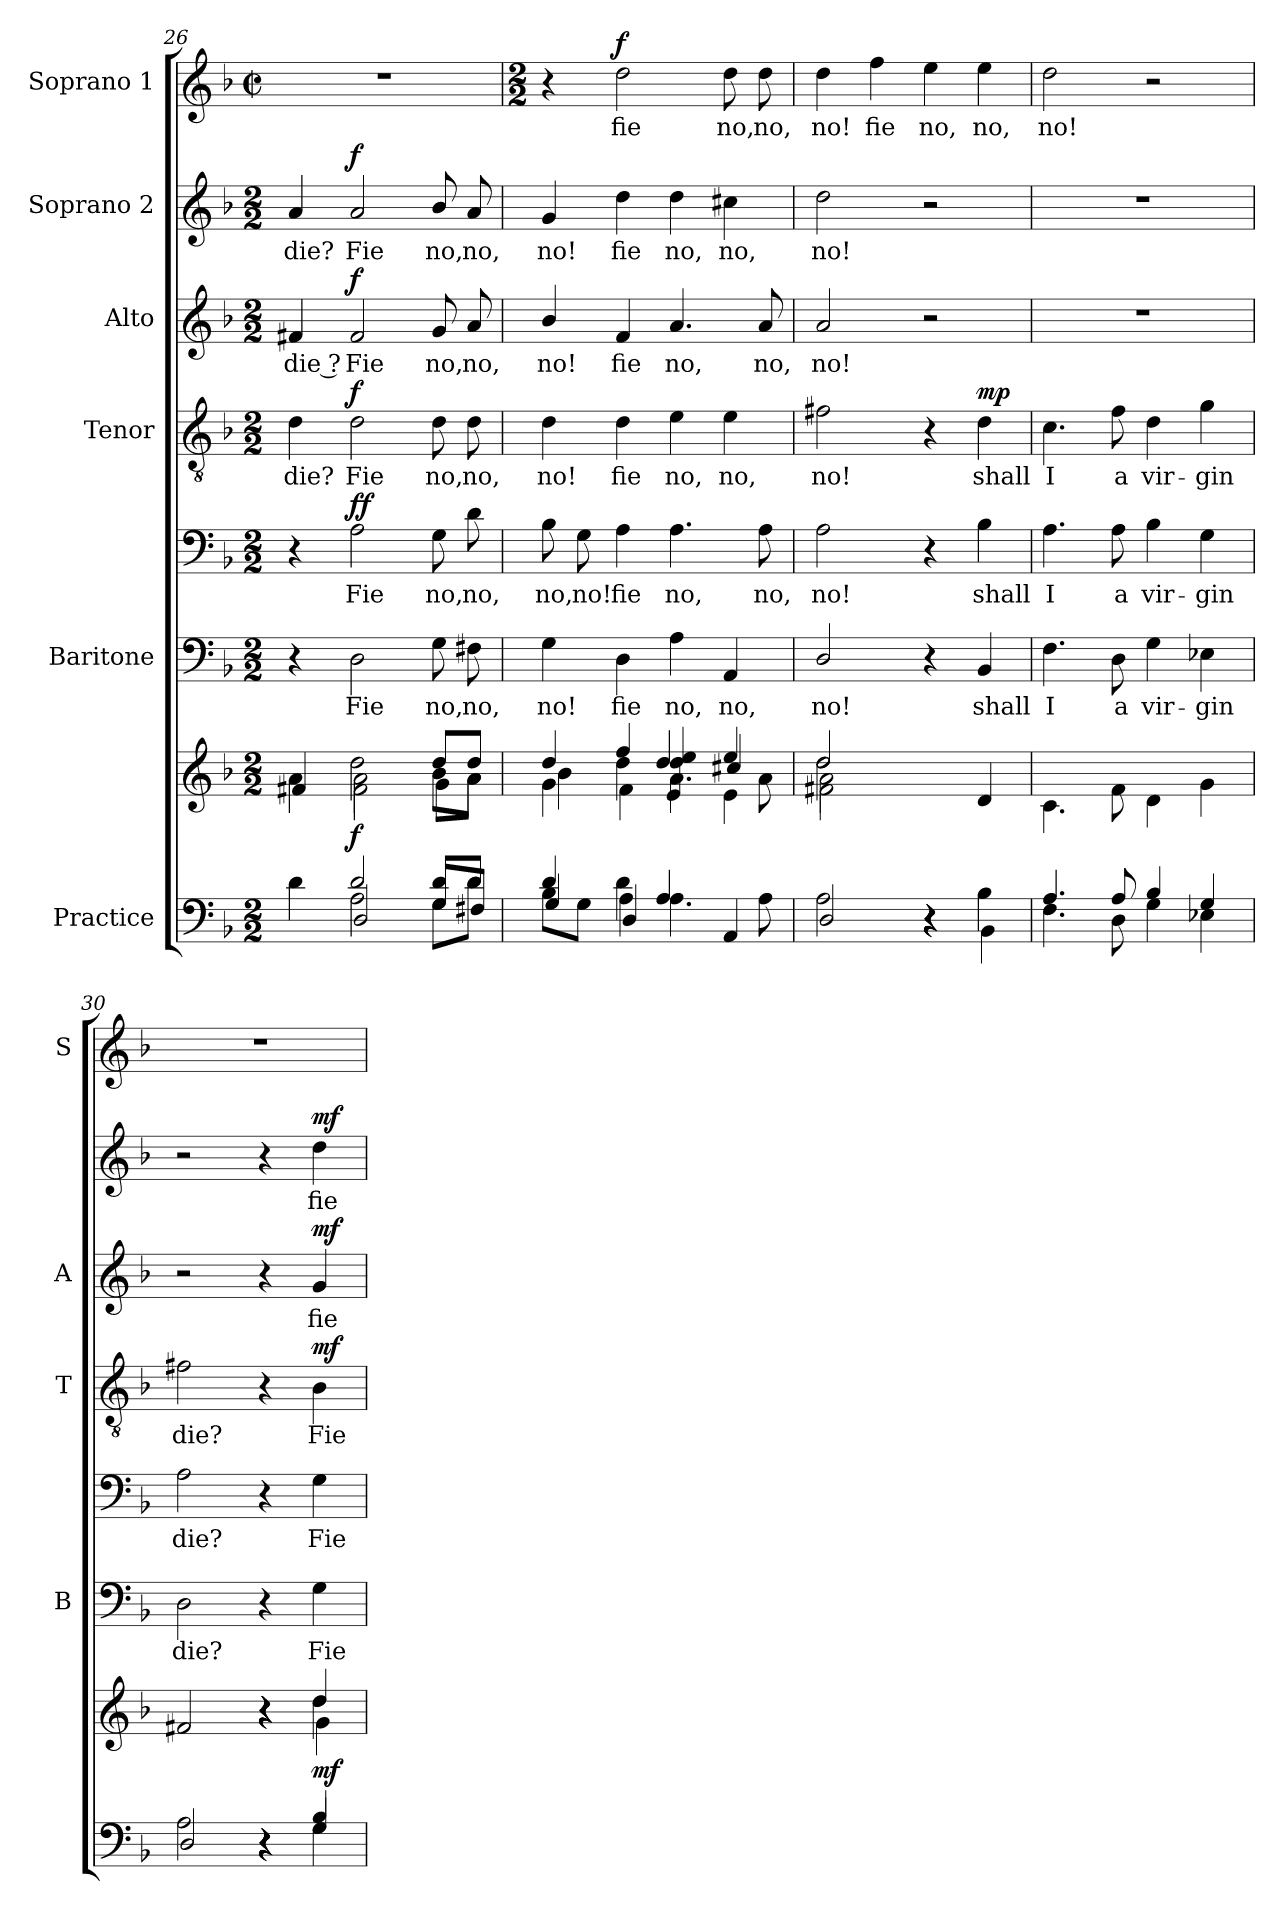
**kern	**kern	**dynam	**kern	**text	**kern	**text	**dynam	**kern	**text	**dynam	**kern	**text	**dynam	**kern	**text	**dynam	**kern	**text	**dynam
*part6	*part6	*part6	*part5	*part5	*part5	*part5	*part5	*part4	*part4	*part4	*part3	*part3	*part3	*part2	*part2	*part2	*part1	*part1	*part1
*staff8	*staff7	*staff7/8	*staff6	*staff6	*staff5	*staff5	*staff5/6	*staff4	*staff4	*staff4	*staff3	*staff3	*staff3	*staff2	*staff2	*staff2	*staff1	*staff1	*staff1
*I"Practice	*	*	*I"Baritone	*	*	*	*	*I"Tenor	*	*	*I"Alto	*	*	*I"Soprano 2	*	*	*I"Soprano 1	*	*
*	*	*	*I'B	*	*	*	*	*I'T	*	*	*I'A	*	*	*	*	*	*I'S	*	*
!!LO:LB:g=z
*clefF4	*clefG2	*	*clefF4	*	*clefF4	*	*	*clefGv2	*	*	*clefG2	*	*	*clefG2	*	*	*clefG2	*	*
*k[b-]	*k[b-]	*	*k[b-]	*	*k[b-]	*	*	*k[b-]	*	*	*k[b-]	*	*	*k[b-]	*	*	*k[b-]	*	*
*F:	*F:	*	*F:	*	*F:	*	*	*F:	*	*	*F:	*	*	*F:	*	*	*F:	*	*
*M2/2	*M2/2	*	*M2/2	*	*M2/2	*	*	*M2/2	*	*	*M2/2	*	*	*M2/2	*	*	*M2/2	*	*
*	*	*	*	*	*	*	*	*	*	*	*	*	*	*	*	*	*met(c|)	*	*
=26	=26	=26	=26	=26	=26	=26	=26	=26	=26	=26	=26	=26	=26	=26	=26	=26	=26	=26	=26
*^	*^	*	*	*	*	*	*	*	*	*	*	*	*	*	*	*	*	*	*
*	*^	*	*^	*	*	*	*	*	*	*	*	*	*	*	*	*	*	*	*	*	*
!	!	!	!	!	!	!	!	!	!	!	!	!	!LO:LY:b	!	!	!LO:LY:b	!	!	!LO:LY:b	!	!	!	!
4d	4ryy	4ryy	4ryy	4a	4f#X	.	4r	.	4r	.	.	4d	die?	.	4f#X	die ?	.	4a	die?	.	1r	.	.
!	!	!	!	!	!	!LO:DY:b	!	!LO:LY:b	!	!LO:LY:b	!LO:DY:b=2	!	!LO:LY:b	!	!	!LO:LY:b	!	!	!LO:LY:b	!	!	!	!
!	!	!	!	!	!	!	!	!	!	!	!LO:DY:n=1:b	!	!	!LO:DY:b	!	!	!LO:DY:b	!	!	!LO:DY:b	!	!	!
2d	2A	2D	2dd\	2a\	2f#\	f	2D	Fie	2A	Fie	f f	2d	Fie	f	2f#	Fie	f	2a	Fie	f	.	.	.
!	!	!	!	!	!	!	!	!LO:LY:b	!	!LO:LY:b	!	!	!LO:LY:b	!	!	!LO:LY:b	!	!	!LO:LY:b	!	!	!	!
8dL	8GL	8GL	8ddL	8b-\L	8g\L	.	8G	no,	8G	no,	.	8d	no,	.	8g	no,	.	8b-/	no,	.	.	.	.
!	!	!	!	!	!	!	!	!LO:LY:b	!	!LO:LY:b	!	!	!LO:LY:b	!	!	!LO:LY:b	!	!	!LO:LY:b	!	!	!	!
8dJ	8dJ	8F#XJ	8ddJ	8a\J	8a\J	.	8F#X	no,	8d	no,	.	8d	no,	.	8a	no,	.	8a	no,	.	.	.	.
*	*	*	*v	*v	*v	*	*	*	*	*	*	*	*	*	*	*	*	*	*	*	*	*	*
!!LO:LB:g=z
=27	=27	=27	=27	=27	=27	=27	=27	=27	=27	=27	=27	=27	=27	=27	=27	=27	=27	=27	=27	=27	=27
*	*	*	*	*	*	*	*	*	*	*	*	*	*	*	*	*	*	*	*M2/2	*	*
*	*	*	*^	*	*	*	*	*	*	*	*	*	*	*	*	*	*	*	*	*	*
*	*	*	*	*^	*	*	*	*	*	*	*	*	*	*	*	*	*	*	*	*	*	*
*	*	*	*	*	*^	*	*	*	*	*	*	*	*	*	*	*	*	*	*	*	*	*	*
!	!	!	!	!	!	!	!	!	!LO:LY:b	!	!LO:LY:b	!	!	!LO:LY:b	!	!	!LO:LY:b	!	!	!LO:LY:b	!	!	!	!
4d/	8B-L	4G/	4dd	4g\	4b-\	2ryy	.	4G	no!	8B-	no,	.	4d	no!	.	4b-/	no!	.	4g	no!	.	4r	.	.
!	!	!	!	!	!	!	!	!	!	!	!LO:LY:b	!	!	!	!	!	!	!	!	!	!	!	!	!
.	8GJ	.	.	.	.	.	.	.	.	8G	no!	.	.	.	.	.	.	.	.	.	.	.	.	.
!	!	!	!	!	!	!	!	!	!LO:LY:b	!	!LO:LY:b	!	!	!LO:LY:b	!	!	!LO:LY:b	!	!	!LO:LY:b	!	!	!LO:LY:b	!LO:DY:b
4d\	4A	4D	4ff	4dd	4f\	.	.	4D	fie	4A	fie	.	4d	fie	.	4f	fie	.	4dd	fie	.	2dd	fie	f
!	!	!	!	!	!	!	!	!	!LO:LY:b	!	!LO:LY:b	!	!	!LO:LY:b	!	!	!LO:LY:b	!	!	!LO:LY:b	!	!	!	!
2ryy	4.A	4A	4dd/ 4ee/	4dd/	4.a\	4e/	.	4A	no,	4.A	no,	.	4e	no,	.	4.a	no,	.	4dd	no,	.	.	.	.
!	!	!	!	!	!	!	!	!	!LO:LY:b	!	!	!	!	!LO:LY:b	!	!	!	!	!	!LO:LY:b	!	!	!LO:LY:b	!
.	.	4AA	4ee/	4cc#X/	.	4e	.	4AA	no,	.	.	.	4e	no,	.	.	.	.	4cc#X	no,	.	8dd	no,	.
!	!	!	!	!	!	!	!	!	!	!	!LO:LY:b	!	!	!	!	!	!LO:LY:b	!	!	!	!	!	!LO:LY:b	!
.	8A	.	.	.	8a\	.	.	.	.	8A	no,	.	.	.	.	8a	no,	.	.	.	.	8dd	no,	.
=28	=28	=28	=28	=28	=28	=28	=28	=28	=28	=28	=28	=28	=28	=28	=28	=28	=28	=28	=28	=28	=28	=28	=28	=28
!	!	!	!	!	!	!	!	!	!LO:LY:b	!	!LO:LY:b	!	!	!LO:LY:b	!	!	!LO:LY:b	!	!	!LO:LY:b	!	!	!LO:LY:b	!
2ryy	2A	2D/	2dd	2dd	2a\	2f#X\	.	2D/	no!	2A	no!	.	2f#X	no!	.	2a	no!	.	2dd	no!	.	4dd	no!	.
!	!	!	!	!	!	!	!	!	!	!	!	!	!	!	!	!	!	!	!	!	!	!	!LO:LY:b	!
.	.	.	.	.	.	.	.	.	.	.	.	.	.	.	.	.	.	.	.	.	.	4ff	fie	.
!	!	!	!	!	!	!	!	!	!	!	!	!	!	!	!	!	!	!	!	!	!	!	!LO:LY:b	!
4r	4r	4r	2ryy	2ryy	2ryy	4ryy	.	4r	.	4r	.	.	4r	.	.	2r	.	.	2r	.	.	4ee	no,	.
!	!	!	!	!	!	!	!	!	!LO:LY:b	!	!LO:LY:b	!LO:DY:b=2	!	!LO:LY:b	!	!	!	!	!	!	!	!	!LO:LY:b	!
!	!	!	!	!	!	!	!	!	!	!	!	!LO:DY:n=1:b	!	!	!LO:DY:b	!	!	!	!	!	!	!	!	!
4ryy	4B-	4BB-\	.	.	.	4d	.	4BB-	shall	4B-	shall	mp mp	4d	shall	mp	.	.	.	.	.	.	4ee	no,	.
=29	=29	=29	=29	=29	=29	=29	=29	=29	=29	=29	=29	=29	=29	=29	=29	=29	=29	=29	=29	=29	=29	=29	=29	=29
!	!	!	!	!	!	!	!	!	!LO:LY:b	!	!LO:LY:b	!	!	!LO:LY:b	!	!	!	!	!	!	!	!	!LO:LY:b	!
*	*v	*v	*	*	*	*	*	*	*	*	*	*	*	*	*	*	*	*	*	*	*	*	*	*
4.A	4.F	1ryy	1ryy	1ryy	4.c	.	4.F	I	4.A	I	.	4.c	I	.	1r	.	.	1r	.	.	2dd	no!	.
!	!	!	!	!	!	!	!	!LO:LY:b	!	!LO:LY:b	!	!	!LO:LY:b	!	!	!	!	!	!	!	!	!	!
8A	8D	.	.	.	8f	.	8D	a	8A	a	.	8f	a	.	.	.	.	.	.	.	.	.	.
!	!	!	!	!	!	!	!	!LO:LY:b	!	!LO:LY:b	!	!	!LO:LY:b	!	!	!	!	!	!	!	!	!	!
4B-	4G	.	.	.	4d	.	4G	vir-	4B-	vir-	.	4d	vir-	.	.	.	.	.	.	.	2r	.	.
!	!	!	!	!	!	!	!	!LO:LY:b	!	!LO:LY:b	!	!	!LO:LY:b	!	!	!	!	!	!	!	!	!	!
4G	4E-X	.	.	.	4g	.	4E-X	-gin	4G	-gin	.	4g	-gin	.	.	.	.	.	.	.	.	.	.
=30	=30	=30	=30	=30	=30	=30	=30	=30	=30	=30	=30	=30	=30	=30	=30	=30	=30	=30	=30	=30	=30	=30	=30
*	*^	*	*	*	*	*	*	*	*	*	*	*	*	*	*	*	*	*	*	*	*	*	*
!	!	!	!	!	!	!	!	!	!LO:LY:b	!	!LO:LY:b	!	!	!LO:LY:b	!	!	!	!	!	!	!	!	!	!
2ryy	2A	2D	2ryy	2ryy	2ryy	2f#X	.	2D	die?	2A	die?	.	2f#X	die?	.	2r	.	.	2r	.	.	1r	.	.
4r	4r	4r	4r	4r	4r	2ryy	.	4r	.	4r	.	.	4r	.	.	4r	.	.	4r	.	.	.	.	.
!	!	!	!	!	!	!	!LO:DY:b	!	!LO:LY:b	!	!LO:LY:b	!LO:DY:b=2	!	!LO:LY:b	!	!	!LO:LY:b	!	!	!LO:LY:b	!	!	!	!
!	!	!	!	!	!	!	!	!	!	!	!	!LO:DY:n=1:b	!	!	!LO:DY:b	!	!	!LO:DY:b	!	!	!LO:DY:b	!	!	!
4B-	4G	4G	4dd	4dd	4g\	.	mf	4G	Fie	4G	Fie	mf mf	4B-	Fie	mf	4g	fie	mf	4dd	fie	mf	.	.	.
*v	*v	*v	*	*	*	*	*	*	*	*	*	*	*	*	*	*	*	*	*	*	*	*	*	*
*	*v	*v	*v	*v	*	*	*	*	*	*	*	*	*	*	*	*	*	*	*	*	*	*
=	=	=	=	=	=	=	=	=	=	=	=	=	=	=	=	=	=	=	=
*-	*-	*-	*-	*-	*-	*-	*-	*-	*-	*-	*-	*-	*-	*-	*-	*-	*-	*-	*-
